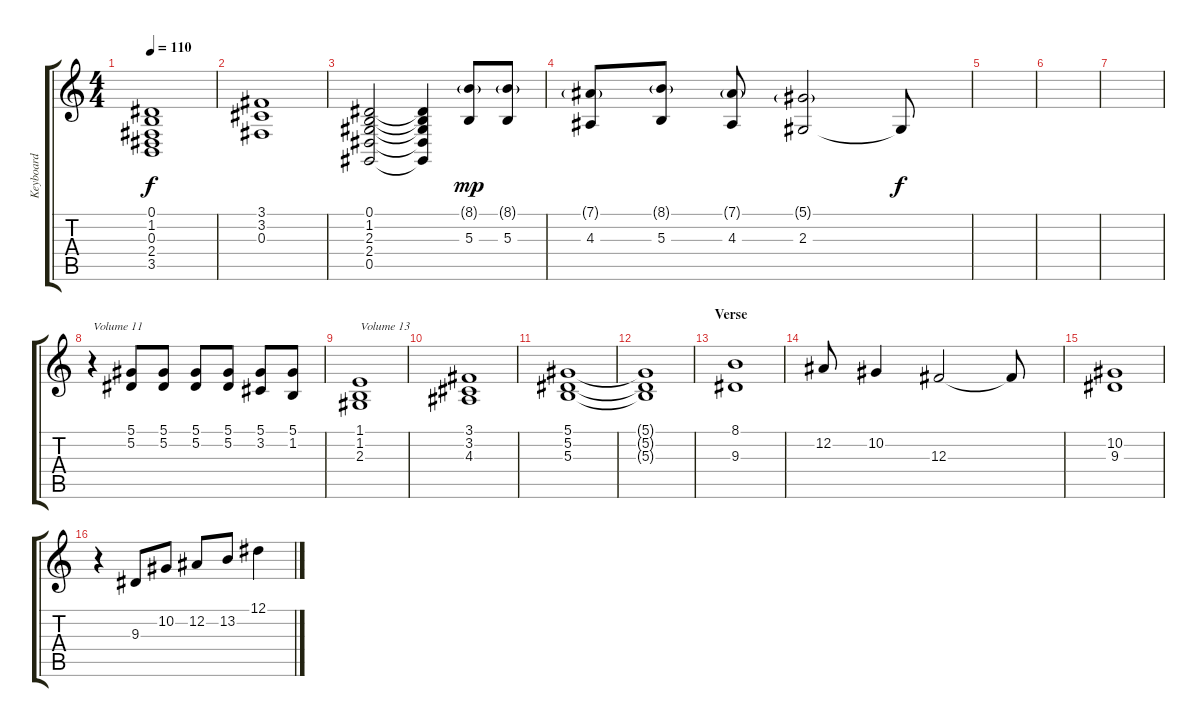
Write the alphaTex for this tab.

\track ("Keyboard" "Keyboard") {instrument acousticgrandpiano}
\staff {score tabs}
\tuning (Eb4 Bb3 Gb3 Db3 Ab2 Eb2) {hide}
\ts (4 4)
\tempo 110
\clef g2
\ks c
(0.1 1.2 0.3 2.4 3.5).1{dy f} |
(3.1 3.2 0.3).1 |
(0.1 1.2 2.3 2.4 0.5).2 (0.1{t} 1.2{t} 2.3{t} 2.4{t} 0.5{t}).4 (8.1{g} 5.3).8{dy mp} (8.1{g} 5.3).8 |
(7.1{g} 4.3).8 (8.1{g} 5.3).8 (7.1{g} 4.3).8 (5.1{g} 2.3).2 2.3{t}.8{dy f} |
|
|
|
r.4{txt "Volume 11" volume 11} (5.1 5.2).8 (5.1 5.2).8 (5.1 5.2).8 (5.1 5.2).8 (5.1 3.2).8 (5.1 1.2).8 |
(1.1 1.2 2.3).1{txt "Volume 13" volume 13} |
(3.1 3.2 4.3).1 |
(5.1 5.2 5.3).1 |
(5.1{t} 5.2{t} 5.3{t}).1 |
\section ("" "Verse")
(8.1 9.3).1 |
12.2.8 10.2.4 12.3.2 12.3{t}.8 |
(10.2 9.3).1 |
r.4 9.3.8 10.2.8 12.2.8 13.2.8 12.1.4
